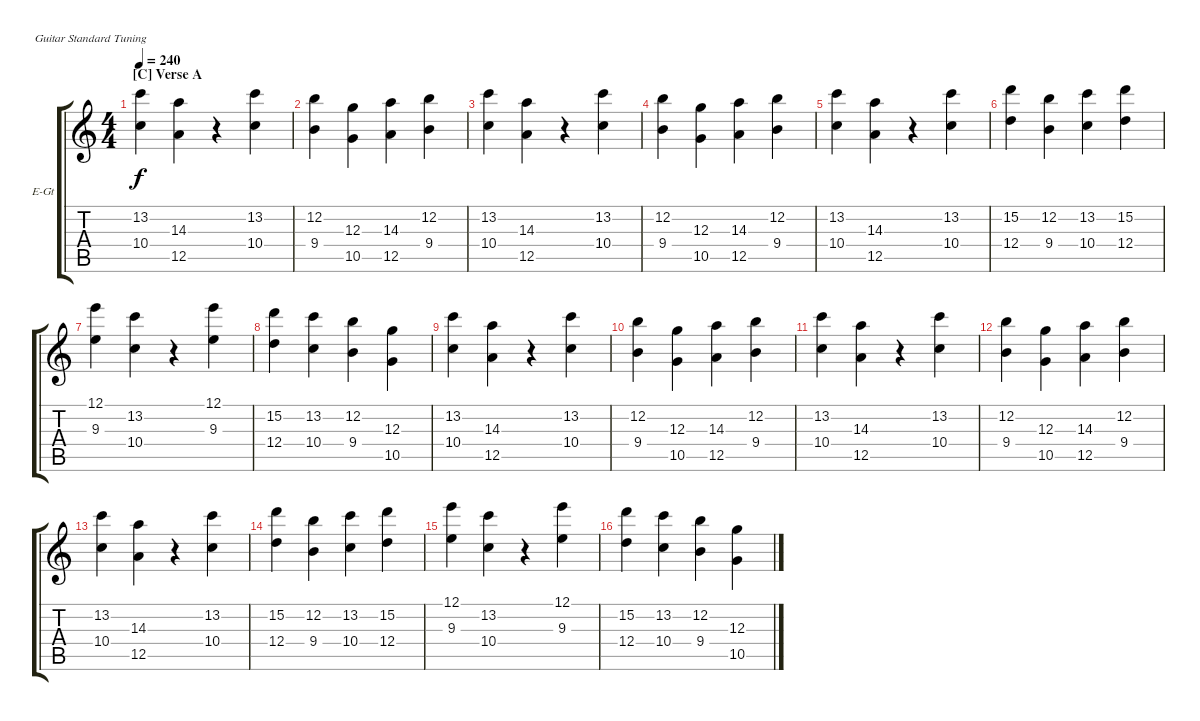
\defaultSystemsLayout 4
\bracketExtendMode groupsimilarinstruments
\firstSystemTrackNameOrientation horizontal
\otherSystemsTrackNameOrientation horizontal
\track ("Synth Vocal" "E-Gt") {instrument distortionguitar}
\staff {score tabs}
\tuning (E4 B3 G3 D3 A2 E2)
\ts (4 4)
\section ("C" "Verse A")
\tempo 240
\clef g2
\scale
0.333333
\ks c
(13.2 10.4).4{dy f} (14.3 12.5).4 r.4 (13.2 10.4).4 |
\scale
0.333333 (12.2 9.4).4 (12.3 10.5).4 (14.3 12.5).4 (12.2 9.4).4 |
\scale
0.333333 (13.2 10.4).4 (14.3 12.5).4 r.4 (13.2 10.4).4 |
\scale
0.333333 (12.2 9.4).4 (12.3 10.5).4 (14.3 12.5).4 (12.2 9.4).4 |
\scale
0.333333 (13.2 10.4).4 (14.3 12.5).4 r.4 (13.2 10.4).4 |
\scale
0.333333 (15.2 12.4).4 (12.2 9.4).4 (13.2 10.4).4 (15.2 12.4).4 |
\scale
0.333333 (12.1 9.3).4 (13.2 10.4).4 r.4 (12.1 9.3).4 |
\scale
0.333333 (15.2 12.4).4 (13.2 10.4).4 (12.2 9.4).4 (12.3 10.5).4 |
\scale
0.333333 (13.2 10.4).4 (14.3 12.5).4 r.4 (13.2 10.4).4 |
\scale
0.333333 (12.2 9.4).4 (12.3 10.5).4 (14.3 12.5).4 (12.2 9.4).4 |
\scale
0.333333 (13.2 10.4).4 (14.3 12.5).4 r.4 (13.2 10.4).4 |
\scale
0.333333 (12.2 9.4).4 (12.3 10.5).4 (14.3 12.5).4 (12.2 9.4).4 |
\scale
0.333333 (13.2 10.4).4 (14.3 12.5).4 r.4 (13.2 10.4).4 |
\scale
0.333333 (15.2 12.4).4 (12.2 9.4).4 (13.2 10.4).4 (15.2 12.4).4 |
\scale
0.333333 (12.1 9.3).4 (13.2 10.4).4 r.4 (12.1 9.3).4 |
\scale
0.333333 (15.2 12.4).4 (13.2 10.4).4 (12.2 9.4).4 (12.3 10.5).4
